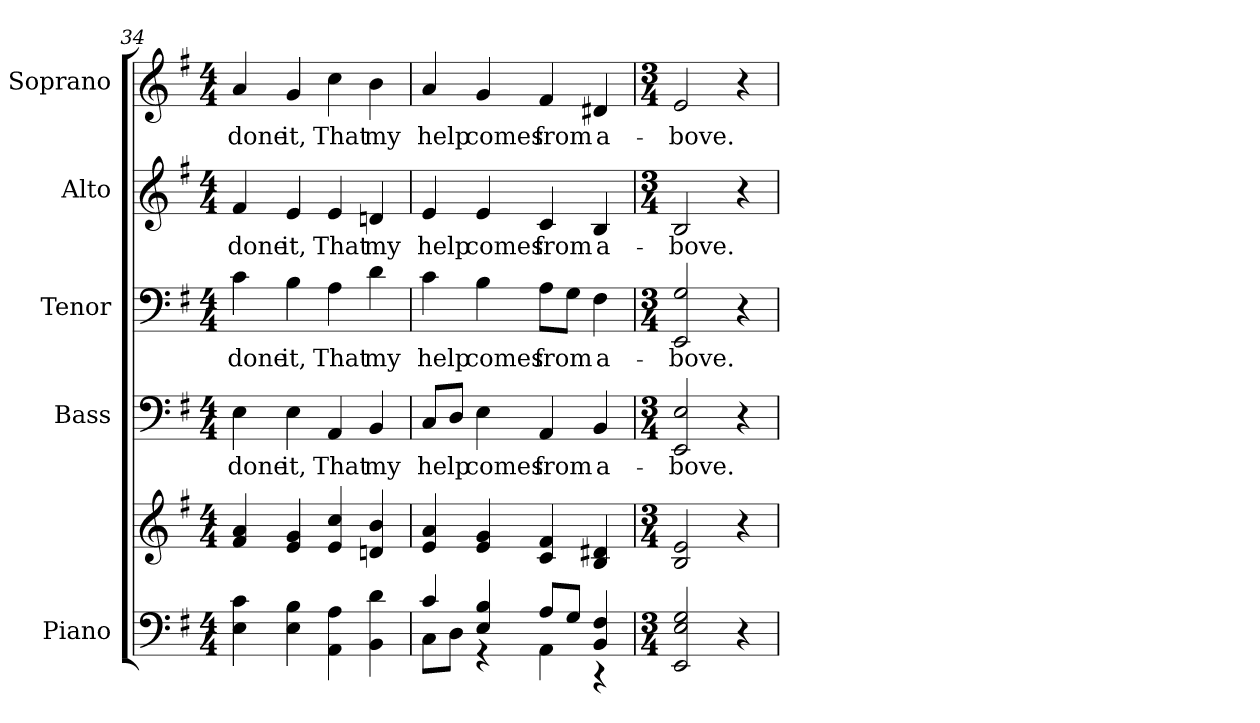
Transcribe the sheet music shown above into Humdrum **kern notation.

**kern	**kern	**kern	**text	**kern	**text	**kern	**text	**kern	**text
*part5	*part5	*part4	*part4	*part3	*part3	*part2	*part2	*part1	*part1
*staff6	*staff5	*staff4	*staff4	*staff3	*staff3	*staff2	*staff2	*staff1	*staff1
*I"Piano	*	*I"Bass	*	*I"Tenor	*	*I"Alto	*	*I"Soprano	*
*I'Pno.	*	*I'B.	*	*I'T.	*	*I'A.	*	*I'S.	*
!!LO:LB:g=z
*clefF4	*clefG2	*clefF4	*	*clefF4	*	*clefG2	*	*clefG2	*
*k[f#]	*k[f#]	*k[f#]	*	*k[f#]	*	*k[f#]	*	*k[f#]	*
*G:	*G:	*G:	*	*G:	*	*G:	*	*G:	*
*M4/4	*M4/4	*M4/4	*	*M4/4	*	*M4/4	*	*M4/4	*
=34	=34	=34	=34	=34	=34	=34	=34	=34	=34
!	!	!	!LO:LY:b:color=#000000	!	!	!	!	!	!
!	!	!	!	!	!LO:LY:b:color=#000000	!	!	!	!
!	!	!	!	!	!	!	!LO:LY:b:color=#000000	!	!
!	!	!	!	!	!	!	!	!	!LO:LY:b:color=#000000
4Ei\ 4ci	4f#i/ 4ai	4Ei\	done	4ci\	done	4f#i/	done	4ai/	done
!	!	!	!LO:LY:b:color=#000000	!	!	!	!	!	!
!	!	!	!	!	!LO:LY:b:color=#000000	!	!	!	!
!	!	!	!	!	!	!	!LO:LY:b:color=#000000	!	!
!	!	!	!	!	!	!	!	!	!LO:LY:b:color=#000000
4Ei\ 4Bi	4ei/ 4gi	4Ei\	it,	4Bi\	it,	4ei/	it,	4gi/	it,
!	!	!	!LO:LY:b:color=#000000	!	!	!	!	!	!
!	!	!	!	!	!LO:LY:b:color=#000000	!	!	!	!
!	!	!	!	!	!	!	!LO:LY:b:color=#000000	!	!
!	!	!	!	!	!	!	!	!	!LO:LY:b:color=#000000
4AAi\ 4Ai	4ei/ 4cci	4AAi/	That	4Ai\	That	4ei/	That	4cci\	That
!	!	!	!LO:LY:b:color=#000000	!	!	!	!	!	!
!	!	!	!	!	!LO:LY:b:color=#000000	!	!	!	!
!	!	!	!	!	!	!	!LO:LY:b:color=#000000	!	!
!	!	!	!	!	!	!	!	!	!LO:LY:b:color=#000000
4BBi\ 4di	4dni/ 4bi	4BBi/	my	4di\	my	4dni/	my	4bi\	my
=35	=35	=35	=35	=35	=35	=35	=35	=35	=35
*^	*	*	*	*	*	*	*	*	*
!	!	!	!	!LO:LY:b:color=#000000	!	!	!	!	!	!
!	!	!	!	!	!	!LO:LY:b:color=#000000	!	!	!	!
!	!	!	!	!	!	!	!	!LO:LY:b:color=#000000	!	!
!	!	!	!	!	!	!	!	!	!	!LO:LY:b:color=#000000
4ci/	8Ci\L	4ei/ 4ai	8Ci/L	help	4ci\	help	4ei/	help	4ai/	help
.	8Di\J	.	8Di/J	.	.	.	.	.	.	.
!	!	!	!	!LO:LY:b:color=#000000	!	!	!	!	!	!
!	!	!	!	!	!	!LO:LY:b:color=#000000	!	!	!	!
!	!	!	!	!	!	!	!	!LO:LY:b:color=#000000	!	!
!	!	!	!	!	!	!	!	!	!	!LO:LY:b:color=#000000
4Ei/ 4Bi	4r	4ei/ 4gi	4Ei\	comes	4Bi\	comes	4ei/	comes	4gi/	comes
!	!	!	!	!LO:LY:b:color=#000000	!	!	!	!	!	!
!	!	!	!	!	!	!LO:LY:b:color=#000000	!	!	!	!
!	!	!	!	!	!	!	!	!LO:LY:b:color=#000000	!	!
!	!	!	!	!	!	!	!	!	!	!LO:LY:b:color=#000000
8Ai/L	4AAi\	4ci/ 4f#i	4AAi/	from	8Ai\L	from	4ci/	from	4f#i/	from
8Gi/J	.	.	.	.	8Gi\J	.	.	.	.	.
!	!	!	!	!LO:LY:b:color=#000000	!	!	!	!	!	!
!	!	!	!	!	!	!LO:LY:b:color=#000000	!	!	!	!
!	!	!	!	!	!	!	!	!LO:LY:b:color=#000000	!	!
!	!	!	!	!	!	!	!	!	!	!LO:LY:b:color=#000000
4BBi/ 4F#i	4r	4Bi/ 4d#Xi	4BBi/	a-	4F#i\	a-	4Bi/	a-	4d#Xi/	a-
*v	*v	*	*	*	*	*	*	*	*	*
=36	=36	=36	=36	=36	=36	=36	=36	=36	=36
*M3/4	*M3/4	*M3/4	*	*M3/4	*	*M3/4	*	*M3/4	*
*^	*	*	*	*	*	*	*	*	*
!	!	!	!	!LO:LY:b:color=#000000	!	!	!	!	!	!
*v	*v	*	*	*	*	*	*	*	*	*
*^	*	*	*	*	*	*	*	*	*
!	!	!	!	!	!	!LO:LY:b:color=#000000	!	!	!	!
*v	*v	*	*	*	*	*	*	*	*	*
*^	*	*	*	*	*	*	*	*	*
!	!	!	!	!	!	!	!	!LO:LY:b:color=#000000	!	!
*v	*v	*	*	*	*	*	*	*	*	*
*^	*	*	*	*	*	*	*	*	*
!	!	!	!	!	!	!	!	!	!	!LO:LY:b:color=#000000
*v	*v	*	*	*	*	*	*	*	*	*
2EEi/ 2Ei 2Gi	2Bi/ 2ei	2EEi/ 2Ei	-bove.	2EEi/ 2Gi	-bove.	2Bi/	-bove.	2ei/	-bove.
4r	4r	4r	.	4r	.	4r	.	4r	.
=	=	=	=	=	=	=	=	=	=
*-	*-	*-	*-	*-	*-	*-	*-	*-	*-
